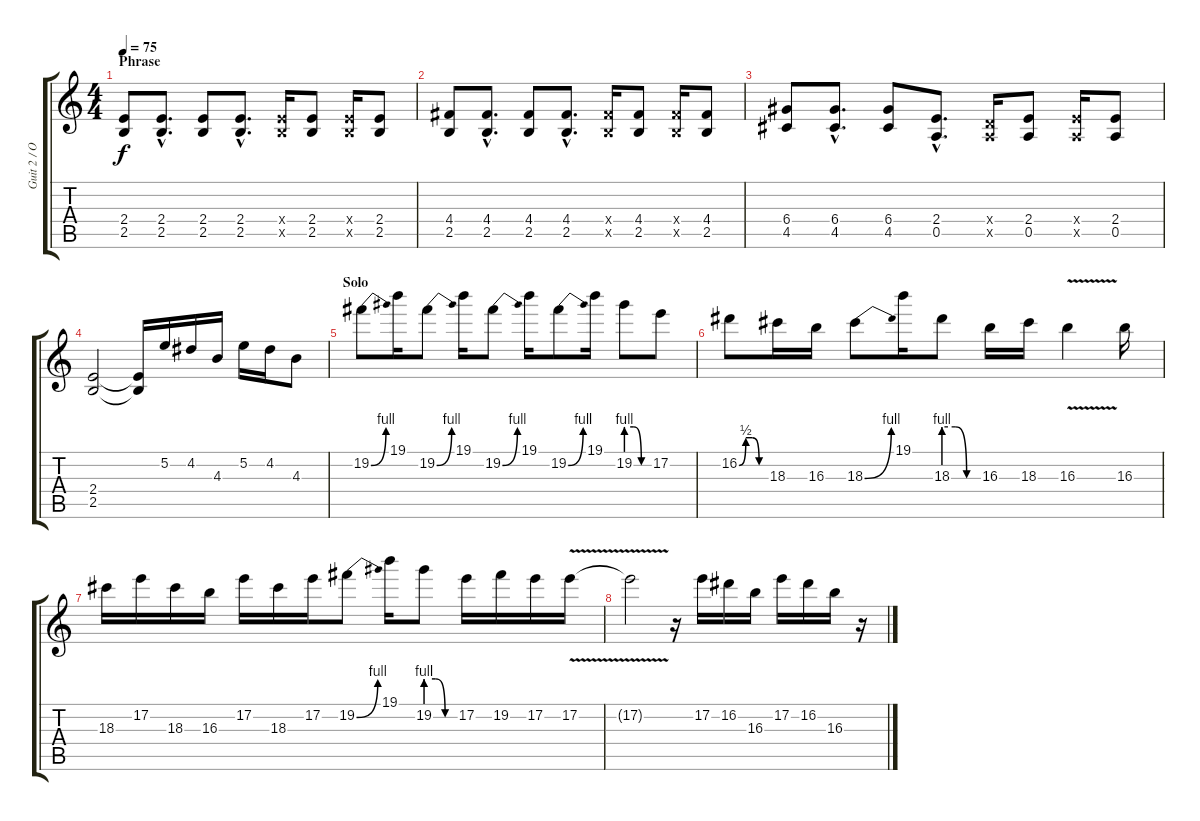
\track ("Guit 2 / Overdrive" "Guit 2 / O") {instrument overdrivenguitar}
\staff {score tabs}
\tuning (E4 B3 G3 D3 A2 E2) {hide}
\ts (4 4)
\section ("" "Phrase")
\tempo 75
\clef g2
\ks c
(2.4 2.5).8{dy f volume 13} (2.4{hac} 2.5{hac}).8{d} (2.4 2.5).8 (2.4{hac} 2.5{hac}).8{d} (2.4{x} 2.5{x}).16 (2.4 2.5).8 (2.4{x} 2.5{x}).16 (2.4 2.5).8 |
(4.4 2.5).8 (4.4{hac} 2.5{hac}).8{d} (4.4 2.5).8 (4.4{hac} 2.5{hac}).8{d} (4.4{x} 2.5{x}).16 (4.4 2.5).8 (4.4{x} 2.5{x}).16 (4.4 2.5).8 |
(6.4 4.5).8 (6.4{hac} 4.5{hac}).8{d} (6.4 4.5).8 (2.4{hac} 0.5{hac}).8{d} (0.4{x} 0.5{x}).16 (2.4 0.5).8 (2.4{x} 0.5{x}).16 (2.4 0.5).8 |
(2.4 2.5).2 (2.4{t} 2.5{t}).16 5.2.16 4.2.16 4.3.16 5.2.16 4.2.16 4.3.8 |
\section ("" "Solo")
19.2{be (bend 0 0 60 4)}.8 19.1.16 19.2{be (bend 0 0 60 4)}.8 19.1.16 19.2{be (bend 0 0 60 4)}.8 19.1.16 19.2{be (bend 0 0 60 4)}.8 19.1.16 19.2{be (custom 0 4 20 4 40 0 60 0)}.8 17.2.8 |
16.2{be (custom 0 0 15 2 30 2 45 0 60 0)}.8 18.3.16 16.3.16 18.3{be (bend 0 0 60 4)}.8 19.1.16 18.3{be (custom 0 4 20 4 40 0 60 0)}.8 16.3.16 18.3.16 16.3{v}.4 16.3.16 |
18.3.16 17.2.16 18.3.16 16.3.16 17.2.16 18.3.16 17.2.16 19.2{be (bend 0 0 60 4)}.8 19.1.16 19.2{be (custom 0 4 20 4 40 0 60 0)}.8 17.2.16 19.2.16 17.2.16 17.2{v}.16 |
17.2{t}.2 r.16 17.2.16 16.2.16 16.3.16 17.2.16 16.2.16 16.3.16 r.16
